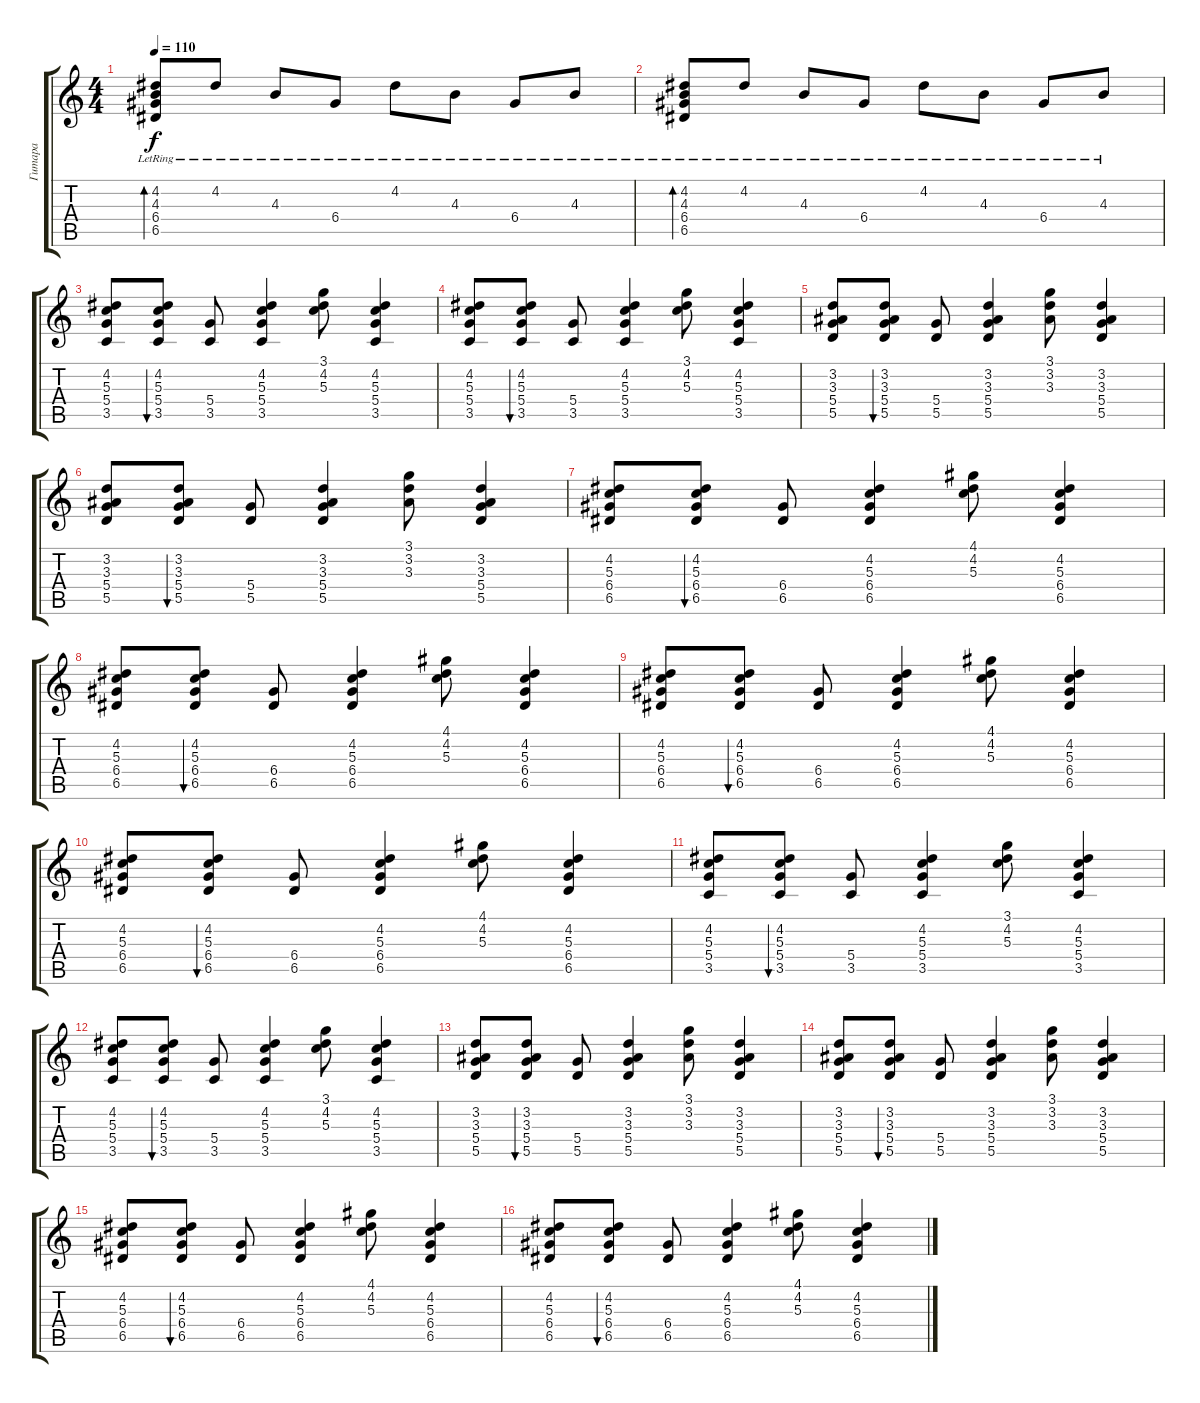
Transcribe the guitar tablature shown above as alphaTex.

\track ("Гитара" "Гитара") {instrument electricguitarclean}
\staff {score tabs}
\tuning (E4 B3 G3 D3 A2 E2) {hide}
\ts (4 4)
\tempo 110
\clef g2
\ks c
(4.2{lr} 4.3{lr} 6.4{lr} 6.5{lr}).8{bd 60 dy f} 4.2{lr}.8 4.3{lr}.8 6.4{lr}.8 4.2{lr}.8 4.3{lr}.8 6.4{lr}.8 4.3{lr}.8 |
(4.2{lr} 4.3{lr} 6.4{lr} 6.5{lr}).8{bd 60} 4.2{lr}.8 4.3{lr}.8 6.4{lr}.8 4.2{lr}.8 4.3{lr}.8 6.4{lr}.8 4.3{lr}.8 |
(4.2 5.3 5.4 3.5).8 (4.2 5.3 5.4 3.5).8{bu 240} (5.4 3.5).8 (4.2 5.3 5.4 3.5).4 (3.1 4.2 5.3).8 (4.2 5.3 5.4 3.5).4 |
(4.2 5.3 5.4 3.5).8 (4.2 5.3 5.4 3.5).8{bu 240} (5.4 3.5).8 (4.2 5.3 5.4 3.5).4 (3.1 4.2 5.3).8 (4.2 5.3 5.4 3.5).4 |
(3.2 3.3 5.4 5.5).8 (3.2 3.3 5.4 5.5).8{bu 240} (5.4 5.5).8 (3.2 3.3 5.4 5.5).4 (3.1 3.2 3.3).8 (3.2 3.3 5.4 5.5).4 |
(3.2 3.3 5.4 5.5).8 (3.2 3.3 5.4 5.5).8{bu 240} (5.4 5.5).8 (3.2 3.3 5.4 5.5).4 (3.1 3.2 3.3).8 (3.2 3.3 5.4 5.5).4 |
(4.2 5.3 6.4 6.5).8 (4.2 5.3 6.4 6.5).8{bu 240} (6.4 6.5).8 (4.2 5.3 6.4 6.5).4 (4.1 4.2 5.3).8 (4.2 5.3 6.4 6.5).4 |
(4.2 5.3 6.4 6.5).8 (4.2 5.3 6.4 6.5).8{bu 240} (6.4 6.5).8 (4.2 5.3 6.4 6.5).4 (4.1 4.2 5.3).8 (4.2 5.3 6.4 6.5).4 |
(4.2 5.3 6.4 6.5).8 (4.2 5.3 6.4 6.5).8{bu 240} (6.4 6.5).8 (4.2 5.3 6.4 6.5).4 (4.1 4.2 5.3).8 (4.2 5.3 6.4 6.5).4 |
(4.2 5.3 6.4 6.5).8 (4.2 5.3 6.4 6.5).8{bu 240} (6.4 6.5).8 (4.2 5.3 6.4 6.5).4 (4.1 4.2 5.3).8 (4.2 5.3 6.4 6.5).4 |
(4.2 5.3 5.4 3.5).8 (4.2 5.3 5.4 3.5).8{bu 240} (5.4 3.5).8 (4.2 5.3 5.4 3.5).4 (3.1 4.2 5.3).8 (4.2 5.3 5.4 3.5).4 |
(4.2 5.3 5.4 3.5).8 (4.2 5.3 5.4 3.5).8{bu 240} (5.4 3.5).8 (4.2 5.3 5.4 3.5).4 (3.1 4.2 5.3).8 (4.2 5.3 5.4 3.5).4 |
(3.2 3.3 5.4 5.5).8 (3.2 3.3 5.4 5.5).8{bu 240} (5.4 5.5).8 (3.2 3.3 5.4 5.5).4 (3.1 3.2 3.3).8 (3.2 3.3 5.4 5.5).4 |
(3.2 3.3 5.4 5.5).8 (3.2 3.3 5.4 5.5).8{bu 240} (5.4 5.5).8 (3.2 3.3 5.4 5.5).4 (3.1 3.2 3.3).8 (3.2 3.3 5.4 5.5).4 |
(4.2 5.3 6.4 6.5).8 (4.2 5.3 6.4 6.5).8{bu 240} (6.4 6.5).8 (4.2 5.3 6.4 6.5).4 (4.1 4.2 5.3).8 (4.2 5.3 6.4 6.5).4 |
(4.2 5.3 6.4 6.5).8 (4.2 5.3 6.4 6.5).8{bu 240} (6.4 6.5).8 (4.2 5.3 6.4 6.5).4 (4.1 4.2 5.3).8 (4.2 5.3 6.4 6.5).4
